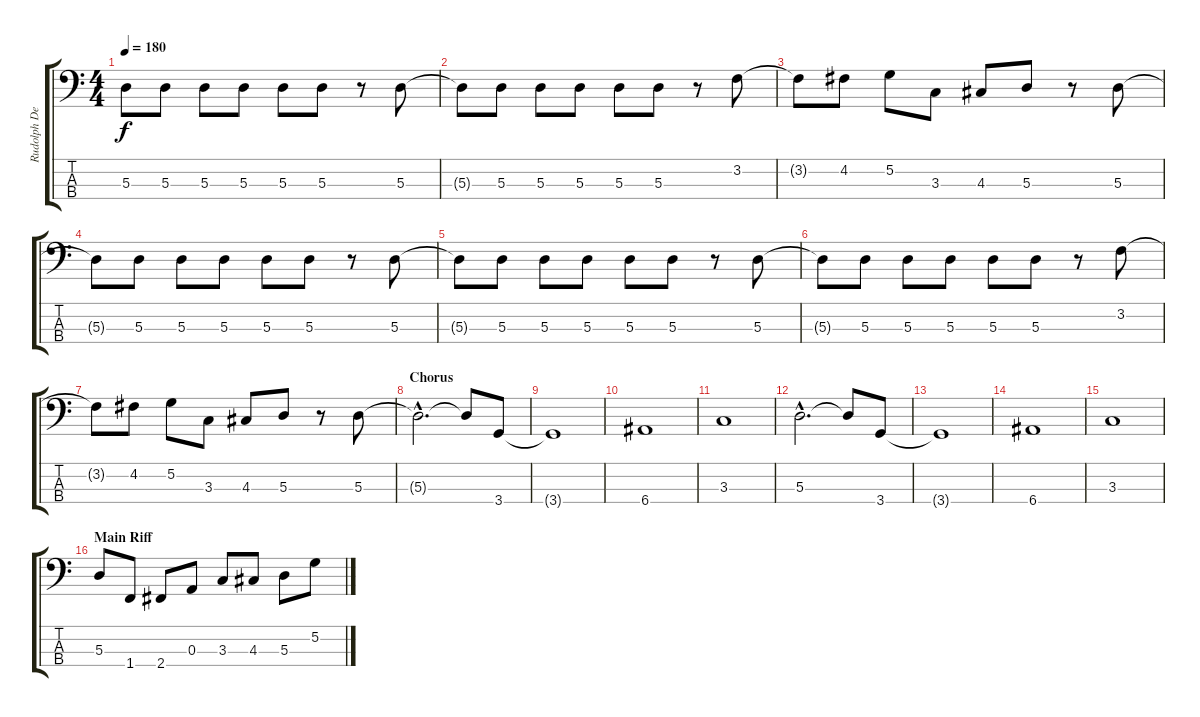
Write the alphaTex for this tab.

\track ("Rudolph De Borst" "Rudolph De") {instrument electricbasspick}
\staff {score tabs}
\tuning (G2 D2 A1 E1) {hide}
\ts (4 4)
\tempo 180
\clef f4
\ks c
5.3{t}.8{dy f} 5.3.8 5.3.8 5.3.8 5.3.8 5.3.8 r.8 5.3.8 |
5.3{t}.8 5.3.8 5.3.8 5.3.8 5.3.8 5.3.8 r.8 3.2.8 |
3.2{t}.8 4.2.8 5.2.8 3.3.8 4.3.8 5.3.8 r.8 5.3.8 |
5.3{t}.8 5.3.8 5.3.8 5.3.8 5.3.8 5.3.8 r.8 5.3.8 |
5.3{t}.8 5.3.8 5.3.8 5.3.8 5.3.8 5.3.8 r.8 5.3.8 |
5.3{t}.8 5.3.8 5.3.8 5.3.8 5.3.8 5.3.8 r.8 3.2.8 |
3.2{t}.8 4.2.8 5.2.8 3.3.8 4.3.8 5.3.8 r.8 5.3.8 |
\section ("" "Chorus")
5.3{hac t}.2{d} 5.3{t}.8 3.4.8 |
3.4{t}.1 |
6.4.1 |
3.3.1 |
5.3{hac}.2{d} 5.3{t}.8 3.4.8 |
3.4{t}.1 |
6.4.1 |
3.3.1 |
\section ("" "Main Riff")
5.3.8 1.4.8 2.4.8 0.3.8 3.3.8 4.3.8 5.3.8 5.2.8
